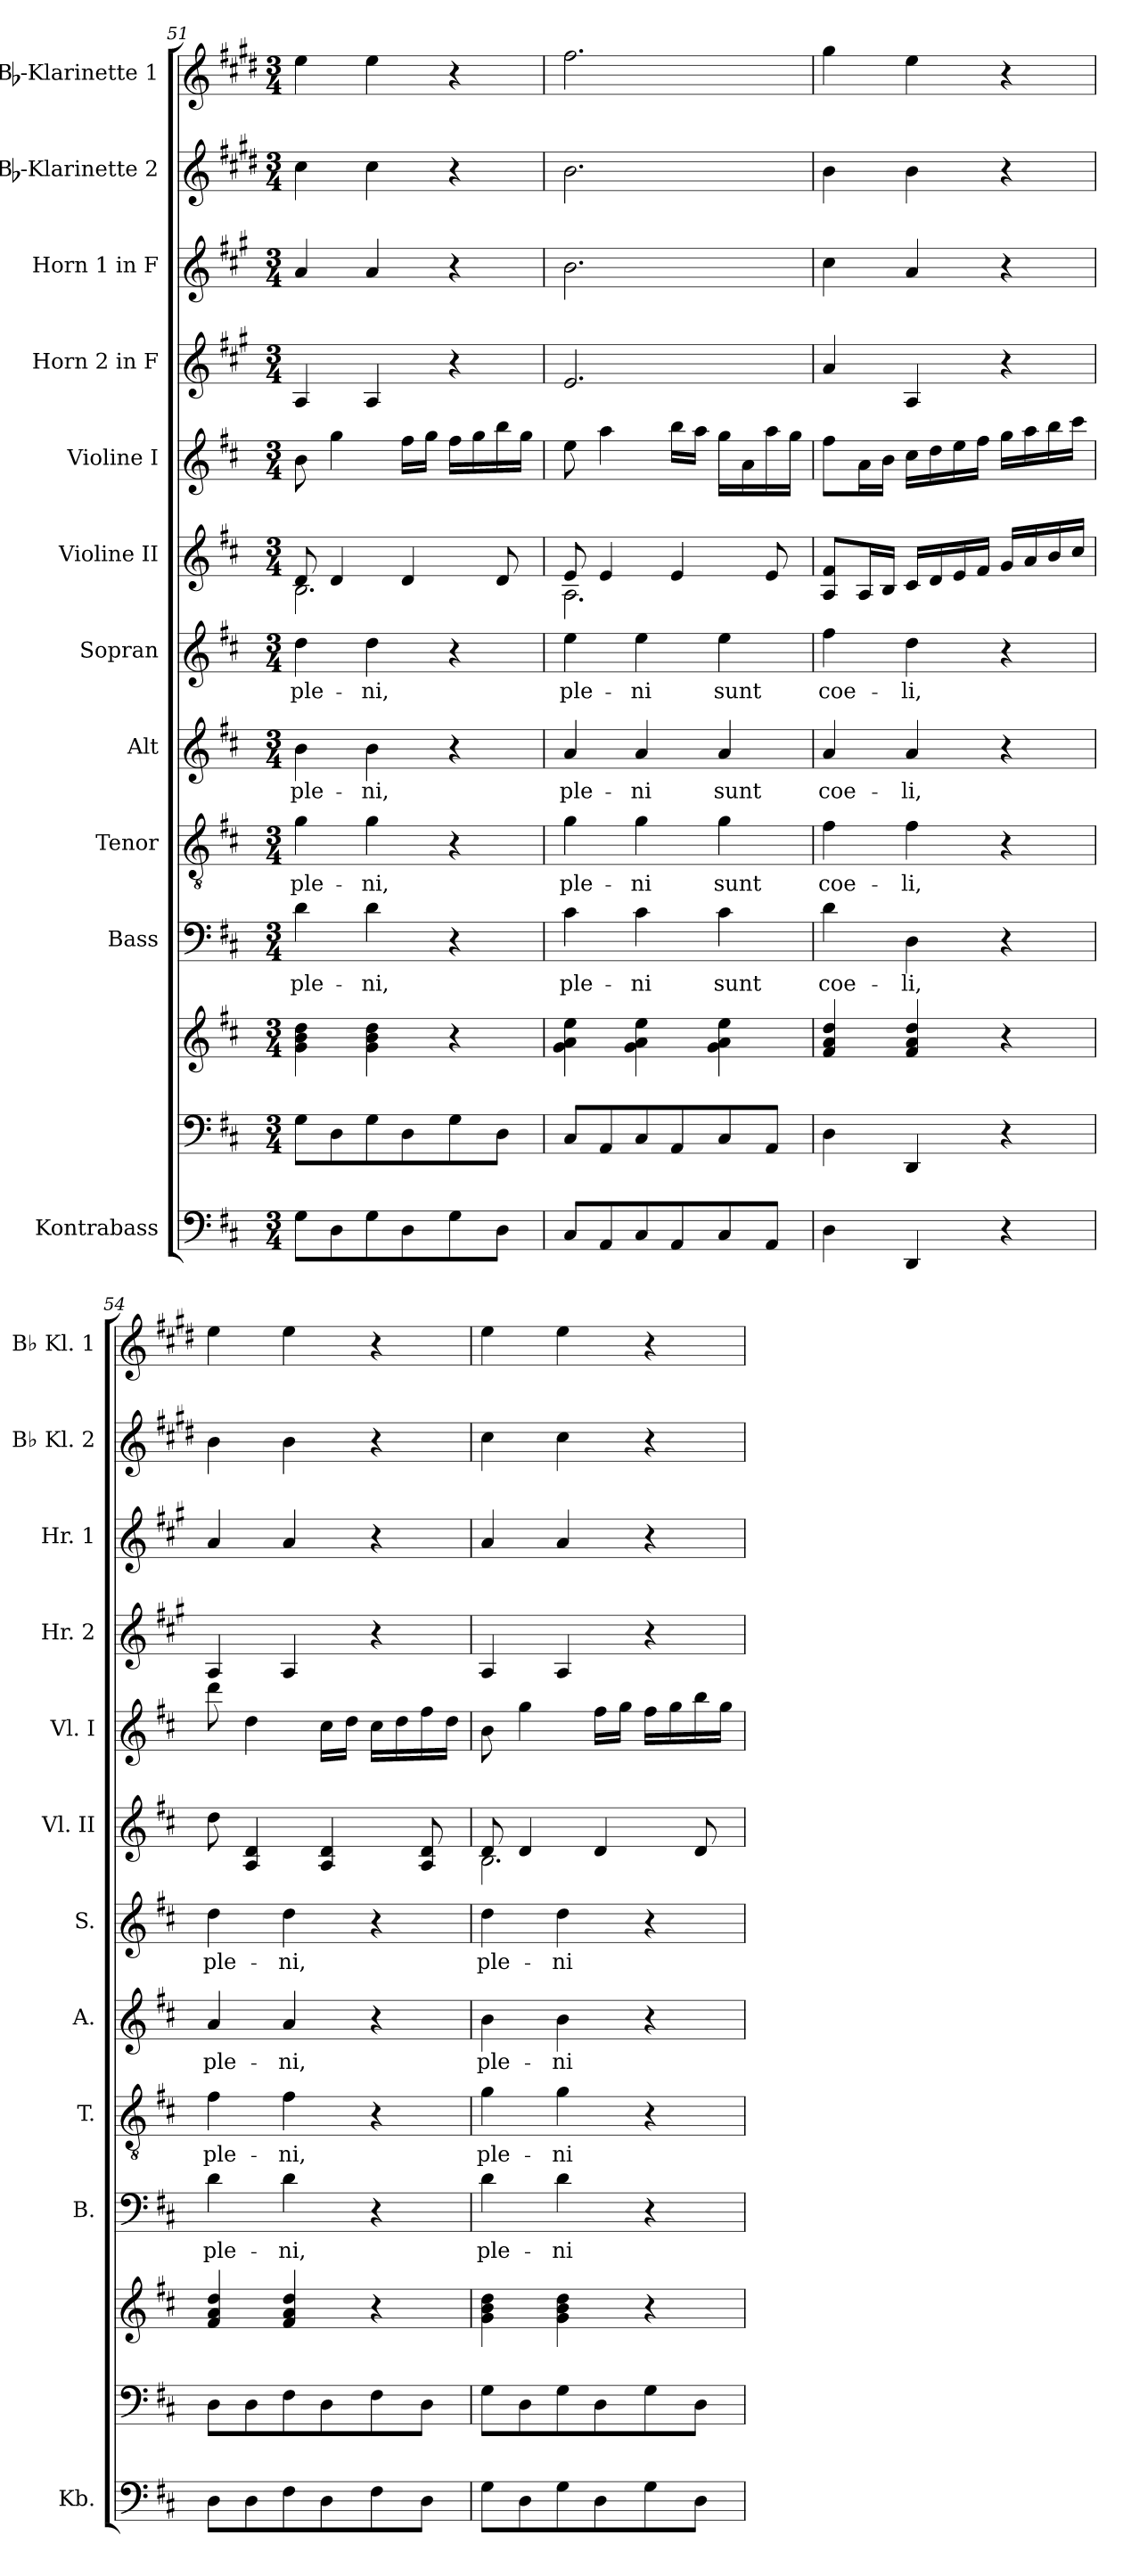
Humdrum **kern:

**kern	**kern	**kern	**kern	**text	**kern	**text	**kern	**text	**kern	**text	**kern	**kern	**kern	**kern	**kern	**kern
*part12	*part11	*part11	*part10	*part10	*part9	*part9	*part8	*part8	*part7	*part7	*part6	*part5	*part4	*part3	*part2	*part1
*staff13	*staff12	*staff11	*staff10	*staff10	*staff9	*staff9	*staff8	*staff8	*staff7	*staff7	*staff6	*staff5	*staff4	*staff3	*staff2	*staff1
*I"Kontrabass	*	*	*I"Bass	*	*I"Tenor	*	*I"Alt	*	*I"Sopran	*	*I"Violine II	*I"Violine I	*I"Horn 2 in F	*I"Horn 1 in F	*I"Bb-Klarinette 2	*I"Bb-Klarinette 1
*I'Kb.	*	*	*I'B.	*	*I'T.	*	*I'A.	*	*I'S.	*	*I'Vl. II	*I'Vl. I	*I'Hr. 2	*I'Hr. 1	*I'Bb Kl. 2	*I'Bb Kl. 1
*clefF4	*clefF4	*clefG2	*clefF4	*	*clefGv2	*	*clefG2	*	*clefG2	*	*clefG2	*clefG2	*clefG2	*clefG2	*clefG2	*clefG2
*ITrd7c12	*	*	*	*	*	*	*	*	*	*	*	*	*ITrd4c7	*ITrd4c7	*ITrd1c2	*ITrd1c2
*k[f#c#]	*k[f#c#]	*k[f#c#]	*k[f#c#]	*	*k[f#c#]	*	*k[f#c#]	*	*k[f#c#]	*	*k[f#c#]	*k[f#c#]	*k[f#c#]	*k[f#c#]	*k[f#c#]	*k[f#c#]
*D:	*D:	*D:	*D:	*	*D:	*	*D:	*	*D:	*	*D:	*D:	*D:	*D:	*D:	*D:
*M3/4	*M3/4	*M3/4	*M3/4	*	*M3/4	*	*M3/4	*	*M3/4	*	*M3/4	*M3/4	*M3/4	*M3/4	*M3/4	*M3/4
=51	=51	=51	=51	=51	=51	=51	=51	=51	=51	=51	=51	=51	=51	=51	=51	=51
!	!	!	!	!LO:LY:b	!	!LO:LY:b	!	!LO:LY:b	!	!LO:LY:b	!	!	!	!	!	!
*	*	*	*	*	*	*	*	*	*	*	*^	*	*	*	*	*
8GG\L	8G\L	4g\ 4b\ 4dd\	4d\	ple-	4g\	ple-	4b\	ple-	4dd\	ple-	8d/	2.B\	8b\	4D/	4d/	4b\	4dd\
8DD\	8D\	.	.	.	.	.	.	.	.	.	4d/	.	4gg\	.	.	.	.
!	!	!	!	!LO:LY:b	!	!LO:LY:b	!	!LO:LY:b	!	!LO:LY:b	!	!	!	!	!	!	!
8GG\	8G\	4g\ 4b\ 4dd\	4d\	-ni,	4g\	-ni,	4b\	-ni,	4dd\	-ni,	.	.	.	4D/	4d/	4b\	4dd\
8DD\	8D\	.	.	.	.	.	.	.	.	.	4d/	.	16ff#\LL	.	.	.	.
.	.	.	.	.	.	.	.	.	.	.	.	.	16gg\JJ	.	.	.	.
8GG\	8G\	4r	4r	.	4r	.	4r	.	4r	.	.	.	16ff#\LL	4r	4r	4r	4r
.	.	.	.	.	.	.	.	.	.	.	.	.	16gg\	.	.	.	.
8DD\J	8D\J	.	.	.	.	.	.	.	.	.	8d/	.	16bb\	.	.	.	.
.	.	.	.	.	.	.	.	.	.	.	.	.	16gg\JJ	.	.	.	.
=52	=52	=52	=52	=52	=52	=52	=52	=52	=52	=52	=52	=52	=52	=52	=52	=52	=52
!	!	!	!	!LO:LY:b	!	!LO:LY:b	!	!LO:LY:b	!	!LO:LY:b	!	!	!	!	!	!	!
8CC#/L	8C#/L	4g\ 4a\ 4ee\	4c#\	ple-	4g\	ple-	4a/	ple-	4ee\	ple-	8e/	2.A\	8ee\	2.A/	2.e\	2.a\	2.ee\
8AAA/	8AA/	.	.	.	.	.	.	.	.	.	4e/	.	4aa\	.	.	.	.
!	!	!	!	!LO:LY:b	!	!LO:LY:b	!	!LO:LY:b	!	!LO:LY:b	!	!	!	!	!	!	!
8CC#/	8C#/	4g\ 4a\ 4ee\	4c#\	-ni	4g\	-ni	4a/	-ni	4ee\	-ni	.	.	.	.	.	.	.
8AAA/	8AA/	.	.	.	.	.	.	.	.	.	4e/	.	16bb\LL	.	.	.	.
.	.	.	.	.	.	.	.	.	.	.	.	.	16aa\JJ	.	.	.	.
!	!	!	!	!LO:LY:b	!	!LO:LY:b	!	!LO:LY:b	!	!LO:LY:b	!	!	!	!	!	!	!
8CC#/	8C#/	4g\ 4a\ 4ee\	4c#\	sunt	4g\	sunt	4a/	sunt	4ee\	sunt	.	.	16gg\LL	.	.	.	.
.	.	.	.	.	.	.	.	.	.	.	.	.	16a\	.	.	.	.
8AAA/J	8AA/J	.	.	.	.	.	.	.	.	.	8e/	.	16aa\	.	.	.	.
.	.	.	.	.	.	.	.	.	.	.	.	.	16gg\JJ	.	.	.	.
*	*	*	*	*	*	*	*	*	*	*	*v	*v	*	*	*	*	*
=53	=53	=53	=53	=53	=53	=53	=53	=53	=53	=53	=53	=53	=53	=53	=53	=53
!	!	!	!	!LO:LY:b	!	!LO:LY:b	!	!LO:LY:b	!	!LO:LY:b	!	!	!	!	!	!
4DD\	4D\	4f#/ 4a/ 4dd/	4d\	coe-	4f#\	coe-	4a/	coe-	4ff#\	coe-	8A/ 8f#/L	8ff#\L	4d/	4f#\	4a\	4ff#\
.	.	.	.	.	.	.	.	.	.	.	16A/L	16a\L	.	.	.	.
.	.	.	.	.	.	.	.	.	.	.	16B/JJ	16b\JJ	.	.	.	.
!	!	!	!	!LO:LY:b	!	!LO:LY:b	!	!LO:LY:b	!	!LO:LY:b	!	!	!	!	!	!
4DDD/	4DD/	4f#/ 4a/ 4dd/	4D\	-li,	4f#\	-li,	4a/	-li,	4dd\	-li,	16c#/LL	16cc#\LL	4D/	4d/	4a\	4dd\
.	.	.	.	.	.	.	.	.	.	.	16d/	16dd\	.	.	.	.
.	.	.	.	.	.	.	.	.	.	.	16e/	16ee\	.	.	.	.
.	.	.	.	.	.	.	.	.	.	.	16f#/JJ	16ff#\JJ	.	.	.	.
4r	4r	4r	4r	.	4r	.	4r	.	4r	.	16g/LL	16gg\LL	4r	4r	4r	4r
.	.	.	.	.	.	.	.	.	.	.	16a/	16aa\	.	.	.	.
.	.	.	.	.	.	.	.	.	.	.	16b/	16bb\	.	.	.	.
.	.	.	.	.	.	.	.	.	.	.	16cc#/JJ	16ccc#\JJ	.	.	.	.
=54	=54	=54	=54	=54	=54	=54	=54	=54	=54	=54	=54	=54	=54	=54	=54	=54
!	!	!	!	!LO:LY:b	!	!LO:LY:b	!	!LO:LY:b	!	!LO:LY:b	!	!	!	!	!	!
8DD\L	8D\L	4f#/ 4a/ 4dd/	4d\	ple-	4f#\	ple-	4a/	ple-	4dd\	ple-	8dd\	8ddd\	4D/	4d/	4a\	4dd\
8DD\	8D\	.	.	.	.	.	.	.	.	.	4A/ 4d/	4dd\	.	.	.	.
!	!	!	!	!LO:LY:b	!	!LO:LY:b	!	!LO:LY:b	!	!LO:LY:b	!	!	!	!	!	!
8FF#\	8F#\	4f#/ 4a/ 4dd/	4d\	-ni,	4f#\	-ni,	4a/	-ni,	4dd\	-ni,	.	.	4D/	4d/	4a\	4dd\
8DD\	8D\	.	.	.	.	.	.	.	.	.	4A/ 4d/	16cc#\LL	.	.	.	.
.	.	.	.	.	.	.	.	.	.	.	.	16dd\JJ	.	.	.	.
8FF#\	8F#\	4r	4r	.	4r	.	4r	.	4r	.	.	16cc#\LL	4r	4r	4r	4r
.	.	.	.	.	.	.	.	.	.	.	.	16dd\	.	.	.	.
8DD\J	8D\J	.	.	.	.	.	.	.	.	.	8A/ 8d/	16ff#\	.	.	.	.
.	.	.	.	.	.	.	.	.	.	.	.	16dd\JJ	.	.	.	.
!!LO:PB:g=z
=55	=55	=55	=55	=55	=55	=55	=55	=55	=55	=55	=55	=55	=55	=55	=55	=55
!	!	!	!	!LO:LY:b	!	!LO:LY:b	!	!LO:LY:b	!	!LO:LY:b	!	!	!	!	!	!
*	*	*	*	*	*	*	*	*	*	*	*^	*	*	*	*	*
8GG\L	8G\L	4g\ 4b\ 4dd\	4d\	ple-	4g\	ple-	4b\	ple-	4dd\	ple-	8d/	2.B\	8b\	4D/	4d/	4b\	4dd\
8DD\	8D\	.	.	.	.	.	.	.	.	.	4d/	.	4gg\	.	.	.	.
!	!	!	!	!LO:LY:b	!	!LO:LY:b	!	!LO:LY:b	!	!LO:LY:b	!	!	!	!	!	!	!
8GG\	8G\	4g\ 4b\ 4dd\	4d\	-ni	4g\	-ni	4b\	-ni	4dd\	-ni	.	.	.	4D/	4d/	4b\	4dd\
8DD\	8D\	.	.	.	.	.	.	.	.	.	4d/	.	16ff#\LL	.	.	.	.
.	.	.	.	.	.	.	.	.	.	.	.	.	16gg\JJ	.	.	.	.
8GG\	8G\	4r	4r	.	4r	.	4r	.	4r	.	.	.	16ff#\LL	4r	4r	4r	4r
.	.	.	.	.	.	.	.	.	.	.	.	.	16gg\	.	.	.	.
8DD\J	8D\J	.	.	.	.	.	.	.	.	.	8d/	.	16bb\	.	.	.	.
.	.	.	.	.	.	.	.	.	.	.	.	.	16gg\JJ	.	.	.	.
*	*	*	*	*	*	*	*	*	*	*	*v	*v	*	*	*	*	*
=	=	=	=	=	=	=	=	=	=	=	=	=	=	=	=	=
*-	*-	*-	*-	*-	*-	*-	*-	*-	*-	*-	*-	*-	*-	*-	*-	*-
